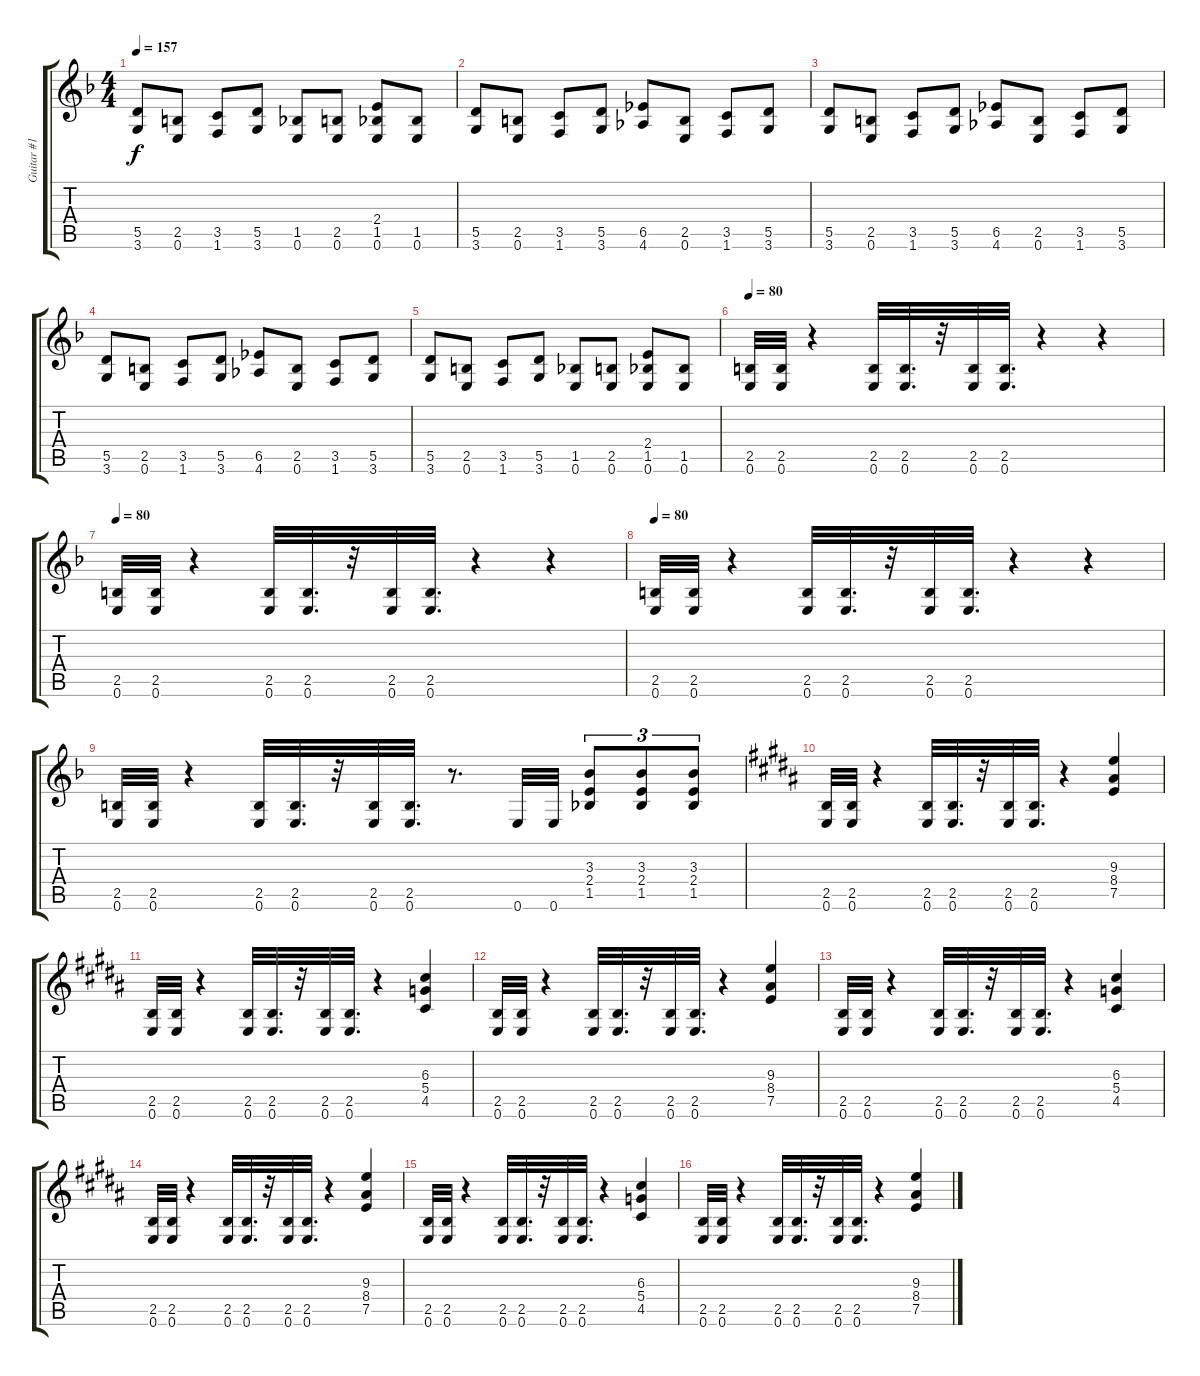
\track ("Guitar #1" "Guitar #1") {instrument distortionguitar}
\staff {score tabs}
\tuning (E4 B3 G3 D3 A2 E2) {hide}
\ts (4 4)
\tempo 157
\clef g2
\ks f
(5.5 3.6).8{dy f} (2.5 0.6).8 (3.5 1.6).8 (5.5 3.6).8 (1.5 0.6).8 (2.5 0.6).8 (2.4 1.5 0.6).8 (1.5 0.6).8 |
(5.5 3.6).8 (2.5 0.6).8 (3.5 1.6).8 (5.5 3.6).8 (6.5 4.6).8 (2.5 0.6).8 (3.5 1.6).8 (5.5 3.6).8 |
(5.5 3.6).8 (2.5 0.6).8 (3.5 1.6).8 (5.5 3.6).8 (6.5 4.6).8 (2.5 0.6).8 (3.5 1.6).8 (5.5 3.6).8 |
(5.5 3.6).8 (2.5 0.6).8 (3.5 1.6).8 (5.5 3.6).8 (6.5 4.6).8 (2.5 0.6).8 (3.5 1.6).8 (5.5 3.6).8 |
(5.5 3.6).8 (2.5 0.6).8 (3.5 1.6).8 (5.5 3.6).8 (1.5 0.6).8 (2.5 0.6).8 (2.4 1.5 0.6).8 (1.5 0.6).8 |
\tempo 80
(2.5 0.6).32 (2.5 0.6).32 r.4 (2.5 0.6).32 (2.5 0.6).32{d} r.32 (2.5 0.6).32 (2.5 0.6).32{d} r.4 r.4 |
\tempo 80
(2.5 0.6).32 (2.5 0.6).32 r.4 (2.5 0.6).32 (2.5 0.6).32{d} r.32 (2.5 0.6).32 (2.5 0.6).32{d} r.4 r.4 |
\tempo 80
(2.5 0.6).32 (2.5 0.6).32 r.4 (2.5 0.6).32 (2.5 0.6).32{d} r.32 (2.5 0.6).32 (2.5 0.6).32{d} r.4 r.4 |
(2.5 0.6).32 (2.5 0.6).32 r.4 (2.5 0.6).32 (2.5 0.6).32{d} r.32 (2.5 0.6).32 (2.5 0.6).32{d} r.8{d} 0.6.32 0.6.32 (3.3 2.4 1.5).8{tu (3 2)} (3.3 2.4 1.5).8{tu (3 2)} (3.3 2.4 1.5).8{tu (3 2)} |
\ks b
(2.5 0.6).32 (2.5 0.6).32 r.4 (2.5 0.6).32 (2.5 0.6).32{d} r.32 (2.5 0.6).32 (2.5 0.6).32{d} r.4 (9.3 8.4 7.5).4 |
\ks g#minor
(2.5 0.6).32 (2.5 0.6).32 r.4 (2.5 0.6).32 (2.5 0.6).32{d} r.32 (2.5 0.6).32 (2.5 0.6).32{d} r.4 (6.3 5.4 4.5).4 |
(2.5 0.6).32 (2.5 0.6).32 r.4 (2.5 0.6).32 (2.5 0.6).32{d} r.32 (2.5 0.6).32 (2.5 0.6).32{d} r.4 (9.3 8.4 7.5).4 |
(2.5 0.6).32 (2.5 0.6).32 r.4 (2.5 0.6).32 (2.5 0.6).32{d} r.32 (2.5 0.6).32 (2.5 0.6).32{d} r.4 (6.3 5.4 4.5).4 |
\ks b
(2.5 0.6).32 (2.5 0.6).32 r.4 (2.5 0.6).32 (2.5 0.6).32{d} r.32 (2.5 0.6).32 (2.5 0.6).32{d} r.4 (9.3 8.4 7.5).4 |
\ks g#minor
(2.5 0.6).32 (2.5 0.6).32 r.4 (2.5 0.6).32 (2.5 0.6).32{d} r.32 (2.5 0.6).32 (2.5 0.6).32{d} r.4 (6.3 5.4 4.5).4 |
(2.5 0.6).32 (2.5 0.6).32 r.4 (2.5 0.6).32 (2.5 0.6).32{d} r.32 (2.5 0.6).32 (2.5 0.6).32{d} r.4 (9.3 8.4 7.5).4
